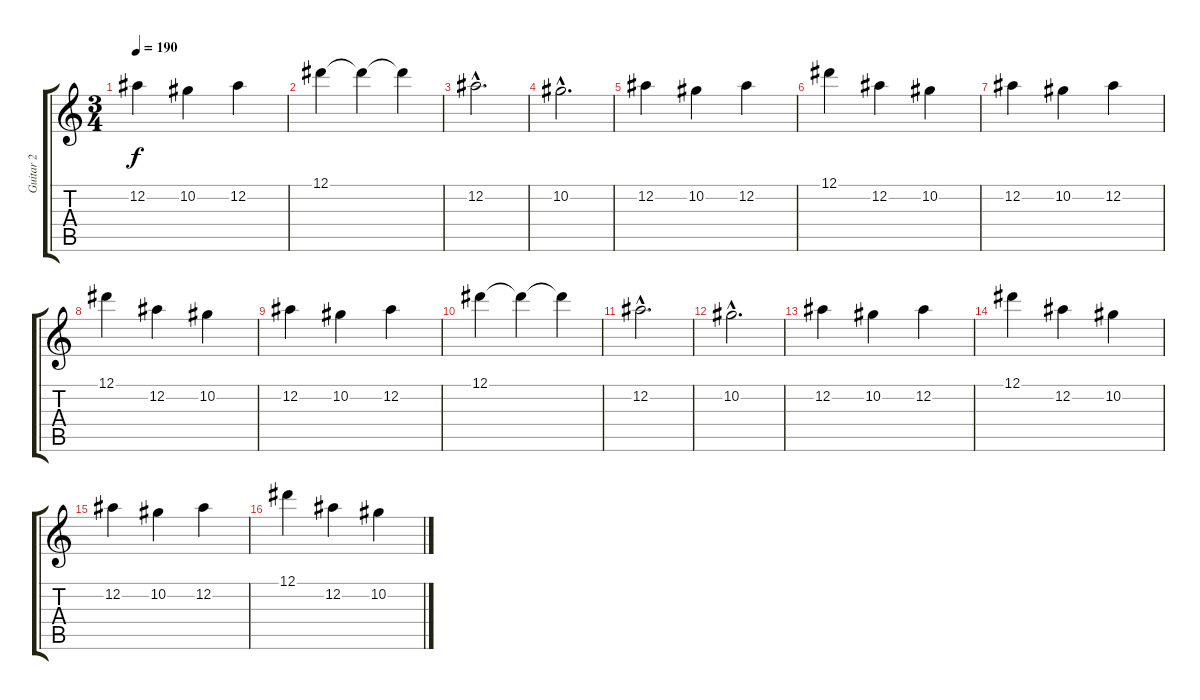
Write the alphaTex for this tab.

\track ("Guitar 2" "Guitar 2") {instrument electricguitarclean}
\staff {score tabs}
\tuning (Eb4 Bb3 Gb3 Db3 Ab2 Db2) {hide}
\ts (3 4)
\tempo 190
\clef g2
\ks c
12.2.4{dy f} 10.2.4 12.2.4 |
12.1.4 12.1{t}.4 12.1{t}.4 |
12.2{hac}.2{d} |
10.2{hac}.2{d} |
12.2.4 10.2.4 12.2.4 |
12.1.4 12.2.4 10.2.4 |
12.2.4 10.2.4 12.2.4 |
12.1.4 12.2.4 10.2.4 |
12.2.4 10.2.4 12.2.4 |
12.1.4 12.1{t}.4 12.1{t}.4 |
12.2{hac}.2{d} |
10.2{hac}.2{d} |
12.2.4{instrument electricguitarclean} 10.2.4 12.2.4 |
12.1.4 12.2.4 10.2.4 |
12.2.4 10.2.4 12.2.4 |
12.1.4 12.2.4 10.2.4
